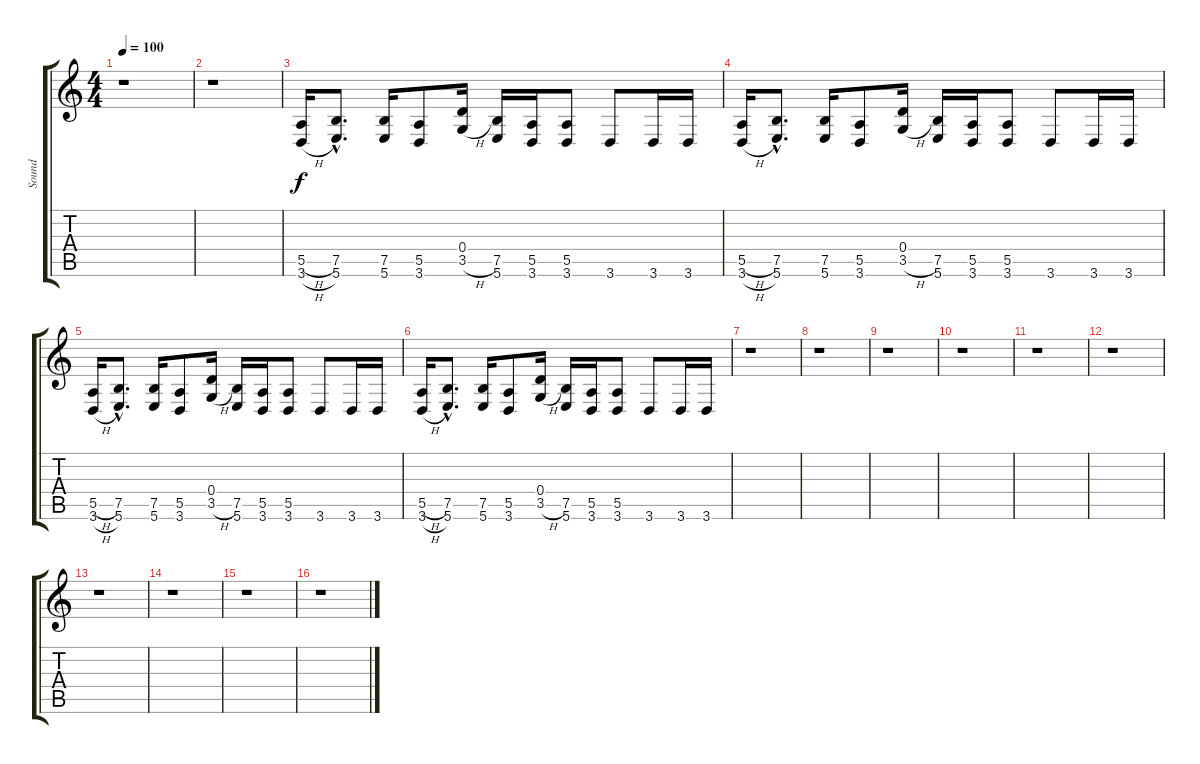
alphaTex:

\track ("Sound" "Sound") {instrument distortionguitar}
\staff {score tabs}
\tuning (E4 B3 G3 D3 E2 B1) {hide}
\ts (4 4)
\tempo 100
\clef g2
\ks c
r.1{dy f} |
r.1 |
(5.5{h} 3.6{h}).16 (7.5{hac} 5.6{hac}).8{d} (7.5 5.6).16 (5.5 3.6).8 (0.4 3.5{h}).16 (7.5 5.6).16 (5.5 3.6).16 (5.5 3.6).8 3.6.8 3.6.16 3.6.16 |
(5.5{h} 3.6{h}).16 (7.5{hac} 5.6{hac}).8{d} (7.5 5.6).16 (5.5 3.6).8 (0.4 3.5{h}).16 (7.5 5.6).16 (5.5 3.6).16 (5.5 3.6).8 3.6.8 3.6.16 3.6.16 |
(5.5{h} 3.6{h}).16 (7.5{hac} 5.6{hac}).8{d} (7.5 5.6).16 (5.5 3.6).8 (0.4 3.5{h}).16 (7.5 5.6).16 (5.5 3.6).16 (5.5 3.6).8 3.6.8 3.6.16 3.6.16 |
(5.5{h} 3.6{h}).16 (7.5{hac} 5.6{hac}).8{d} (7.5 5.6).16 (5.5 3.6).8 (0.4 3.5{h}).16 (7.5 5.6).16 (5.5 3.6).16 (5.5 3.6).8 3.6.8 3.6.16 3.6.16 |
r.1 |
r.1 |
r.1 |
r.1 |
r.1 |
r.1 |
r.1 |
r.1 |
r.1 |
r.1
